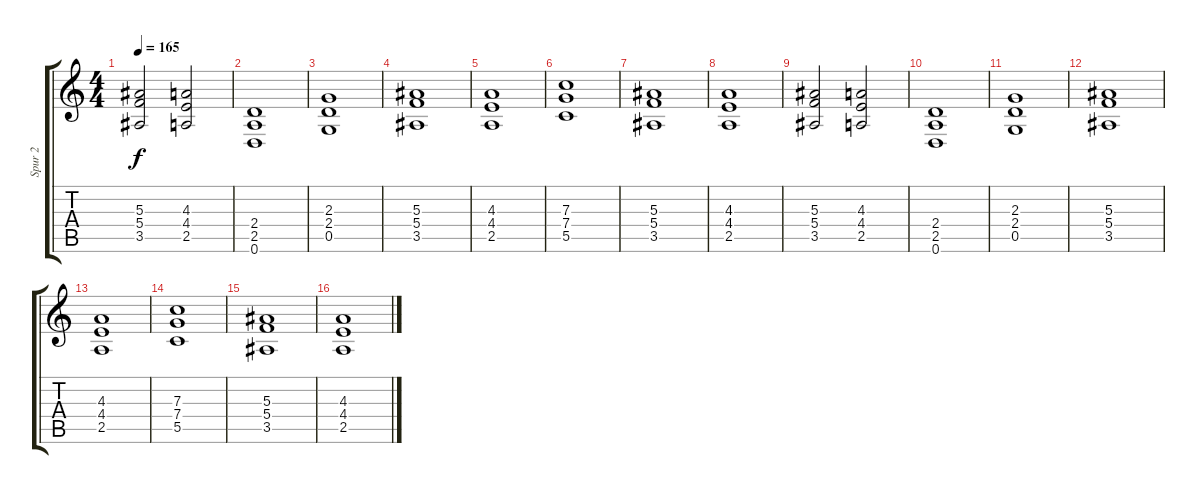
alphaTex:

\track ("Spur 2" "Spur 2") {instrument distortionguitar}
\staff {score tabs}
\tuning (D4 A3 F3 C3 G2 D2) {hide}
\ts (4 4)
\tempo 165
\clef g2
\ks c
(5.3 5.4 3.5).2{dy f} (4.3 4.4 2.5).2 |
(2.4 2.5 0.6).1 |
(2.3 2.4 0.5).1 |
(5.3 5.4 3.5).1 |
(4.3 4.4 2.5).1 |
(7.3 7.4 5.5).1 |
(5.3 5.4 3.5).1 |
(4.3 4.4 2.5).1 |
(5.3 5.4 3.5).2 (4.3 4.4 2.5).2 |
(2.4 2.5 0.6).1 |
(2.3 2.4 0.5).1 |
(5.3 5.4 3.5).1 |
(4.3 4.4 2.5).1 |
(7.3 7.4 5.5).1 |
(5.3 5.4 3.5).1 |
(4.3 4.4 2.5).1
